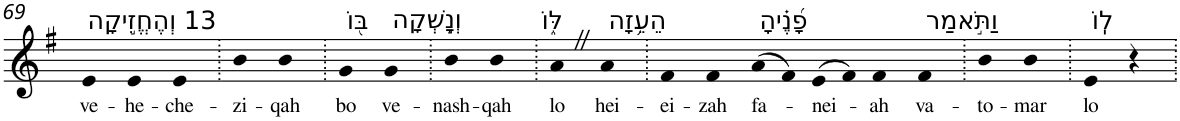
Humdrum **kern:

**kern	**text
*part1	*part1
*staff1	*staff1
*I"Piano	*
*I'Pno	*
!!LO:PB:g=z
*clefG2	*
*k[f#]	*
*G:	*
=69	=69
!LO:TX:a:t=13 וְהֶחֱזִ֣יקָה	!
!	!LO:LY:b
4e	ve-
!	!LO:LY:b
4e	-he-
!	!LO:LY:b
4e	-che-
=70.	=70.
!	!LO:LY:b
4b	-zi-
!	!LO:LY:b
4b	-qah
=71.	=71.
!LO:TX:a:t=בּ֭וֹ	!
!	!LO:LY:b
4g	bo
!LO:TX:a:t=וְנָ֣שְׁקָה	!
!	!LO:LY:b
4g	ve-
=72.	=72.
!	!LO:LY:b
4b	-nash-
!	!LO:LY:b
4b	-qah
=73.	=73.
!LO:TX:a:t=לּ֑וֹ	!
!	!LO:LY:b
4aZ	lo
!LO:TX:a:t=הֵעֵ֥זָה	!
!	!LO:LY:b
4a	hei-
=74.	=74.
!	!LO:LY:b
4f#	-ei-
!	!LO:LY:b
4f#	-zah
!LO:TX:a:t=פָ֝נֶ֗יהָ	!
!	!LO:LY:b
(>8a	fa-
8f#)	.
!	!LO:LY:b
(>8e	-nei-
8f#)	.
!	!LO:LY:b
4f#	-ah
!LO:TX:a:t=וַתֹּ֣אמַר	!
!	!LO:LY:b
4f#	va-
=75.	=75.
!	!LO:LY:b
4b	-to-
!	!LO:LY:b
4b	-mar
=76.	=76.
!LO:TX:a:t=לֽוֹ	!
!	!LO:LY:b
4e	lo
4r	.
=.	=.
*-	*-
